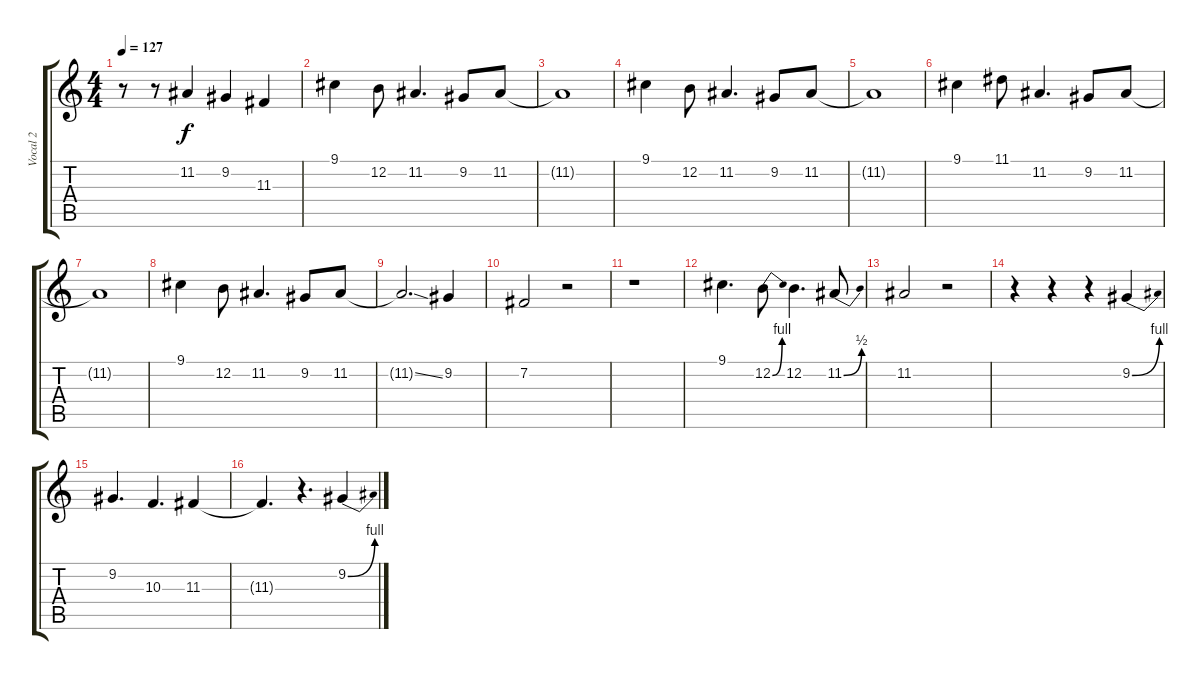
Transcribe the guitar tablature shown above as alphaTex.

\track ("Vocal 2" "Vocal 2") {instrument pad7halo}
\staff {score tabs}
\tuning (E4 B3 G3 D3 A2 E2) {hide}
\ts (4 4)
\tempo 127
\clef g2
\ks c
r.8{dy f} r.8 11.2.4 9.2.4 11.3.4 |
9.1.4 12.2.8 11.2.4{d} 9.2.8 11.2.8 |
11.2{t}.1 |
9.1.4 12.2.8 11.2.4{d} 9.2.8 11.2.8 |
11.2{t}.1 |
9.1.4 11.1.8 11.2.4{d} 9.2.8 11.2.8 |
11.2{t}.1 |
9.1.4 12.2.8 11.2.4{d} 9.2.8 11.2.8 |
11.2{ss t}.2{d} 9.2.4 |
7.2.2 r.2 |
r.1 |
9.1.4{d} 12.2{be (bend 0 0 60 4)}.8 12.2.4{d} 11.2{be (bend 0 0 60 2)}.8 |
11.2.2 r.2 |
r.4 r.4 r.4 9.2{be (bend 0 0 60 4)}.4 |
9.2.4{d} 10.3.4{d} 11.3.4 |
11.3{t}.4{d} r.4{d} 9.2{be (bend 0 0 60 4)}.4
